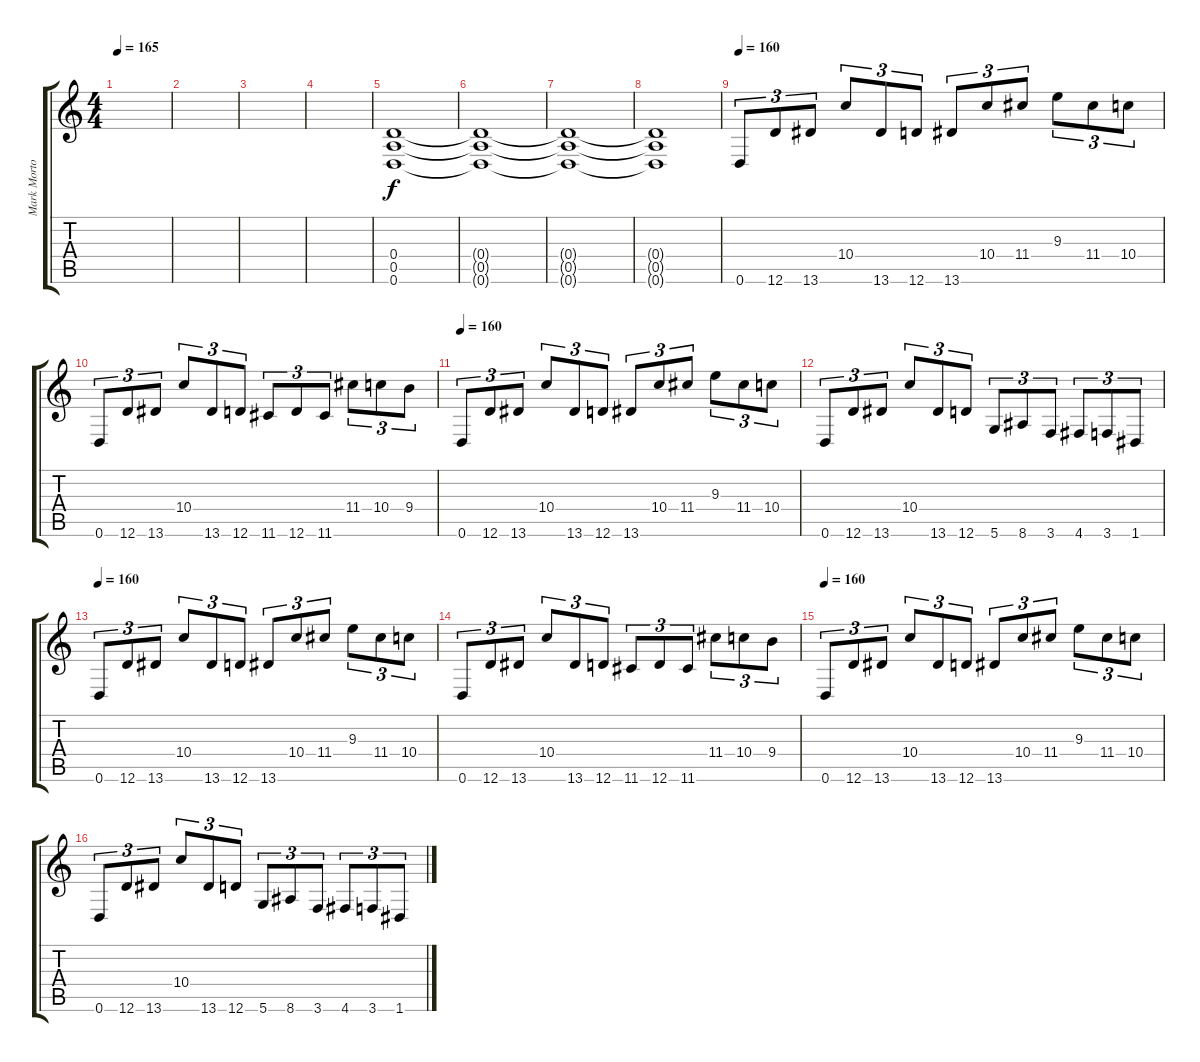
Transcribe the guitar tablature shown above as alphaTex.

\track ("Mark Morton" "Mark Morto") {instrument distortionguitar}
\staff {score tabs}
\tuning (E4 B3 G3 D3 A2 D2) {hide}
\ts (4 4)
\tempo 165
\clef g2
\ks c
|
|
|
|
(0.4 0.5 0.6).1 |
(0.4{t} 0.5{t} 0.6{t}).1 |
(0.4{t} 0.5{t} 0.6{t}).1 |
(0.4{t} 0.5{t} 0.6{t}).1 |
\tempo 160
0.6.8{tu (3 2)} 12.6.8{tu (3 2)} 13.6.8{tu (3 2)} 10.4.8{tu (3 2)} 13.6.8{tu (3 2)} 12.6.8{tu (3 2)} 13.6.8{tu (3 2)} 10.4.8{tu (3 2)} 11.4.8{tu (3 2)} 9.3.8{tu (3 2)} 11.4.8{tu (3 2)} 10.4.8{tu (3 2)} |
0.6.8{tu (3 2)} 12.6.8{tu (3 2)} 13.6.8{tu (3 2)} 10.4.8{tu (3 2)} 13.6.8{tu (3 2)} 12.6.8{tu (3 2)} 11.6.8{tu (3 2)} 12.6.8{tu (3 2)} 11.6.8{tu (3 2)} 11.4.8{tu (3 2)} 10.4.8{tu (3 2)} 9.4.8{tu (3 2)} |
\tempo 160
0.6.8{tu (3 2)} 12.6.8{tu (3 2)} 13.6.8{tu (3 2)} 10.4.8{tu (3 2)} 13.6.8{tu (3 2)} 12.6.8{tu (3 2)} 13.6.8{tu (3 2)} 10.4.8{tu (3 2)} 11.4.8{tu (3 2)} 9.3.8{tu (3 2)} 11.4.8{tu (3 2)} 10.4.8{tu (3 2)} |
0.6.8{tu (3 2)} 12.6.8{tu (3 2)} 13.6.8{tu (3 2)} 10.4.8{tu (3 2)} 13.6.8{tu (3 2)} 12.6.8{tu (3 2)} 5.6.8{tu (3 2)} 8.6.8{tu (3 2)} 3.6.8{tu (3 2)} 4.6.8{tu (3 2)} 3.6.8{tu (3 2)} 1.6.8{tu (3 2)} |
\tempo 160
0.6.8{tu (3 2)} 12.6.8{tu (3 2)} 13.6.8{tu (3 2)} 10.4.8{tu (3 2)} 13.6.8{tu (3 2)} 12.6.8{tu (3 2)} 13.6.8{tu (3 2)} 10.4.8{tu (3 2)} 11.4.8{tu (3 2)} 9.3.8{tu (3 2)} 11.4.8{tu (3 2)} 10.4.8{tu (3 2)} |
0.6.8{tu (3 2)} 12.6.8{tu (3 2)} 13.6.8{tu (3 2)} 10.4.8{tu (3 2)} 13.6.8{tu (3 2)} 12.6.8{tu (3 2)} 11.6.8{tu (3 2)} 12.6.8{tu (3 2)} 11.6.8{tu (3 2)} 11.4.8{tu (3 2)} 10.4.8{tu (3 2)} 9.4.8{tu (3 2)} |
\tempo 160
0.6.8{tu (3 2)} 12.6.8{tu (3 2)} 13.6.8{tu (3 2)} 10.4.8{tu (3 2)} 13.6.8{tu (3 2)} 12.6.8{tu (3 2)} 13.6.8{tu (3 2)} 10.4.8{tu (3 2)} 11.4.8{tu (3 2)} 9.3.8{tu (3 2)} 11.4.8{tu (3 2)} 10.4.8{tu (3 2)} |
0.6.8{tu (3 2)} 12.6.8{tu (3 2)} 13.6.8{tu (3 2)} 10.4.8{tu (3 2)} 13.6.8{tu (3 2)} 12.6.8{tu (3 2)} 5.6.8{tu (3 2)} 8.6.8{tu (3 2)} 3.6.8{tu (3 2)} 4.6.8{tu (3 2)} 3.6.8{tu (3 2)} 1.6.8{tu (3 2)}
